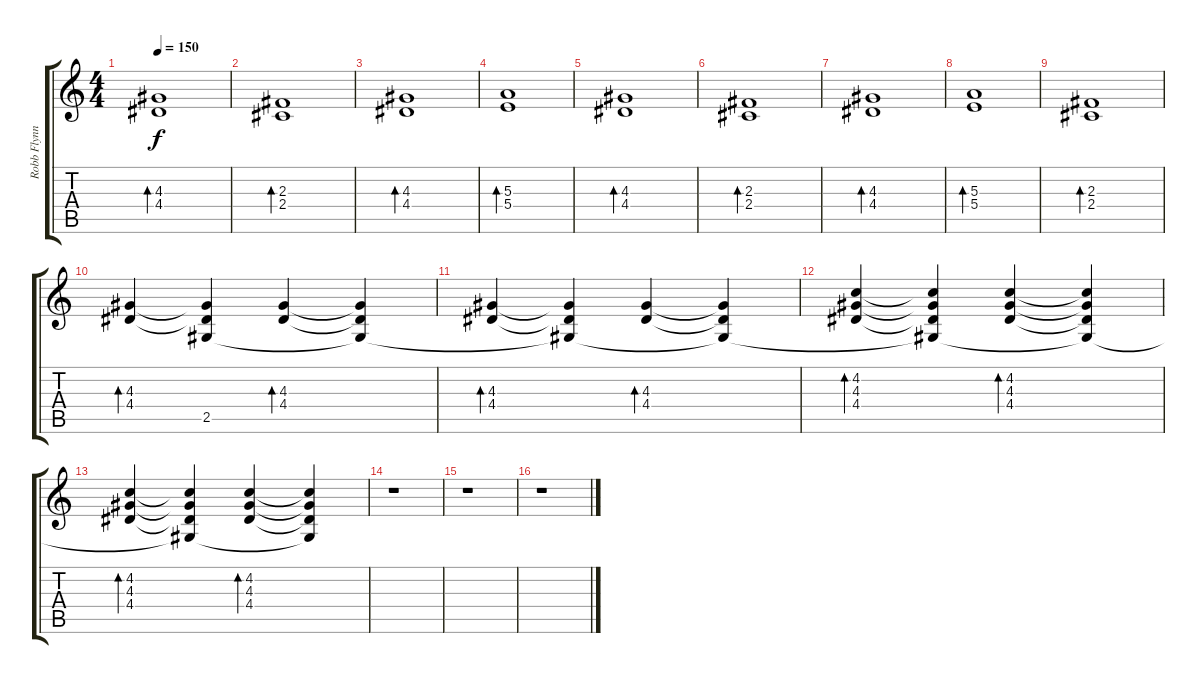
\track ("Robb Flynn Cl" "Robb Flynn") {instrument electricguitarclean}
\staff {score tabs}
\tuning (Db4 Ab3 E3 B2 Gb2 B1) {hide}
\ts (4 4)
\tempo 150
\clef g2
\ks c
(4.3 4.4).1{bd 240 dy f} |
(2.3 2.4).1{bd 240} |
(4.3 4.4).1{bd 240} |
(5.3 5.4).1{bd 240} |
(4.3 4.4).1{bd 240} |
(2.3 2.4).1{bd 240} |
(4.3 4.4).1{bd 240} |
(5.3 5.4).1{bd 240} |
(2.3 2.4).1{bd 240} |
(4.3 4.4).4{bd 240} (4.3{t} 4.4{t} 2.5).4 (4.3 4.4).4{bd 240} (4.3{t} 4.4{t} 2.5{t}).4 |
(4.3 4.4).4{bd 240} (4.3{t} 4.4{t} 2.5{t}).4 (4.3 4.4).4{bd 240} (4.3{t} 4.4{t} 2.5{t}).4 |
(4.2 4.3 4.4).4{bd 240} (4.2{t} 4.3{t} 4.4{t} 2.5{t}).4 (4.2 4.3 4.4).4{bd 240} (4.2{t} 4.3{t} 4.4{t} 2.5{t}).4 |
(4.2 4.3 4.4).4{bd 240} (4.2{t} 4.3{t} 4.4{t} 2.5{t}).4 (4.2 4.3 4.4).4{bd 240} (4.2{t} 4.3{t} 4.4{t} 2.5{t}).4 |
r.1 |
r.1 |
r.1
